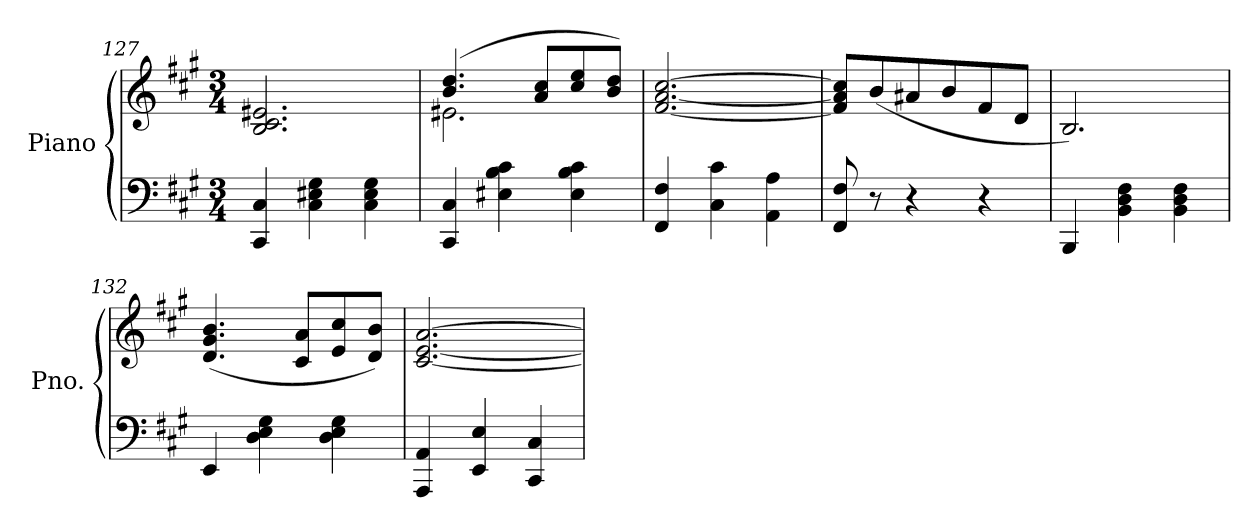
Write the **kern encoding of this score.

**kern	**kern
*part1	*part1
*staff2	*staff1
*I"Piano	*
*I'Pno.	*
*clefF4	*clefG2
*k[f#c#g#]	*k[f#c#g#]
*M3/4	*M3/4
=127	=127
4CC#/ 4C#/	2.B/ 2.c#/ 2.e#X/
4C#\ 4E#X\ 4G#\	.
4C#\ 4E#\ 4G#\	.
=128	=128
*	*^
4CC#/ 4C#/	(>4.b/ 4.dd/	2.e#X\
4E#X\ 4B\ 4c#\	.	.
.	8a/ 8cc#/L	.
4E#\ 4B\ 4c#\	8cc#/ 8ee/	.
.	8b/ 8dd/J)	.
*	*v	*v
!!LO:LB:g=z
=129	=129
4FF#/ 4F#/	[2.f#/ [2.a/ [2.cc#/
4C#\ 4c#\	.
4AA\ 4A\	.
=130	=130
8FF#/ 8F#/	8f#/] 8a/] 8cc#/]L
8r	(<8b/
4r	8a#X/
.	8b/
4r	8f#/
.	8d/J
=131	=131
4BBB/	2.B/)
4BB\ 4D\ 4F#\	.
4BB\ 4D\ 4F#\	.
=132	=132
4EE/	(<4.d/ 4.g#/ 4.b/
4D\ 4E\ 4G#\	.
.	8c#/ 8a/L
4D\ 4E\ 4G#\	8e/ 8cc#/
.	8d/ 8b/J)
=133	=133
4AAA/ 4AA/	[2.c#/ [2.e/ [2.a/
4EE/ 4E/	.
4CC#/ 4C#/	.
=	=
*-	*-
